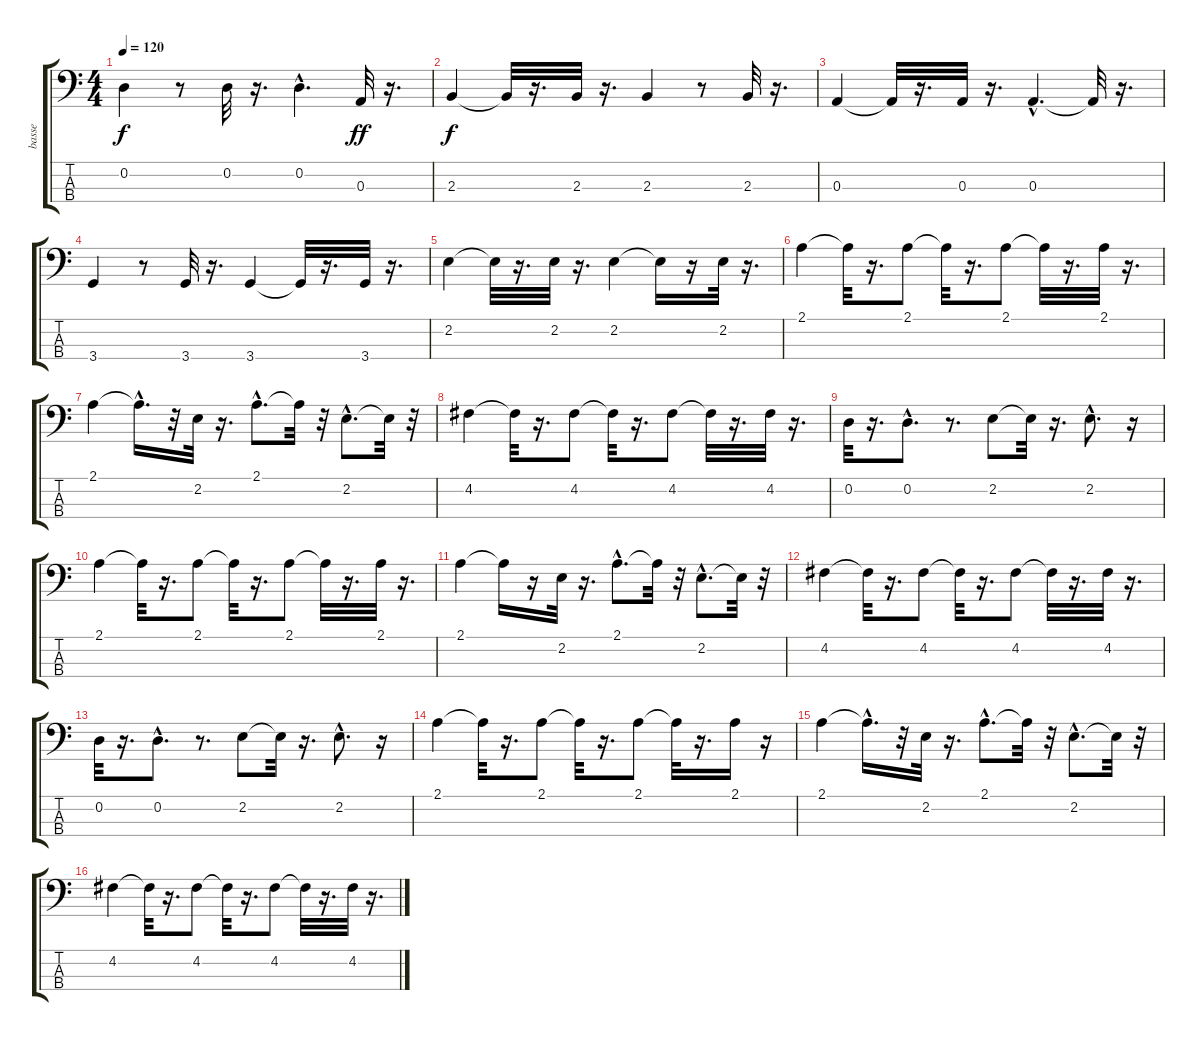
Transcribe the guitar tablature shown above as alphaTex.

\track ("basse" "basse") {instrument fretlessbass}
\staff {score tabs}
\tuning (G2 D2 A1 E1) {hide}
\ts (4 4)
\tempo 120
\clef f4
\ks c
0.2.4{dy f} r.8 0.2.32 r.16{d} 0.2{hac}.4{d} 0.3.32{dy ff} r.16{d} |
2.3.4{dy f} 2.3{t}.32 r.16{d} 2.3.32 r.16{d} 2.3.4 r.8 2.3.32 r.16{d} |
0.3.4 0.3{t}.32 r.16{d} 0.3.32 r.16{d} 0.3{hac}.4{d} 0.3{t}.32 r.16{d} |
3.4.4 r.8 3.4.32 r.16{d} 3.4.4 3.4{t}.32 r.16{d} 3.4.32 r.16{d} |
2.2.4 2.2{t}.32 r.16{d} 2.2.32 r.16{d} 2.2.4 2.2{t}.16 r.16 2.2.32 r.16{d} |
2.1.4 2.1{t}.32 r.16{d} 2.1.8 2.1{t}.32 r.16{d} 2.1.8 2.1{t}.32 r.16{d} 2.1.32 r.16{d} |
2.1.4 2.1{hac t}.16{d} r.32 2.2.32 r.16{d} 2.1{hac}.8{d} 2.1{t}.32 r.32 2.2{hac}.8{d} 2.2{t}.32 r.32 |
4.2.4 4.2{t}.32 r.16{d} 4.2.8 4.2{t}.32 r.16{d} 4.2.8 4.2{t}.32 r.16{d} 4.2.32 r.16{d} |
0.2.32 r.16{d} 0.2{hac}.8{d} r.8{d} 2.2.8 2.2{t}.32 r.16{d} 2.2{hac}.8{d} r.16 |
2.1.4 2.1{t}.32 r.16{d} 2.1.8 2.1{t}.32 r.16{d} 2.1.8 2.1{t}.32 r.16{d} 2.1.32 r.16{d} |
2.1.4 2.1{t}.16 r.16 2.2.32 r.16{d} 2.1{hac}.8{d} 2.1{t}.32 r.32 2.2{hac}.8{d} 2.2{t}.32 r.32 |
4.2.4 4.2{t}.32 r.16{d} 4.2.8 4.2{t}.32 r.16{d} 4.2.8 4.2{t}.32 r.16{d} 4.2.32 r.16{d} |
0.2.32 r.16{d} 0.2{hac}.8{d} r.8{d} 2.2.8 2.2{t}.32 r.16{d} 2.2{hac}.8{d} r.16 |
2.1.4 2.1{t}.32 r.16{d} 2.1.8 2.1{t}.32 r.16{d} 2.1.8 2.1{t}.32 r.16{d} 2.1.16 r.16 |
2.1.4 2.1{hac t}.16{d} r.32 2.2.32 r.16{d} 2.1{hac}.8{d} 2.1{t}.32 r.32 2.2{hac}.8{d} 2.2{t}.32 r.32 |
4.2.4 4.2{t}.32 r.16{d} 4.2.8 4.2{t}.32 r.16{d} 4.2.8 4.2{t}.32 r.16{d} 4.2.32 r.16{d}
